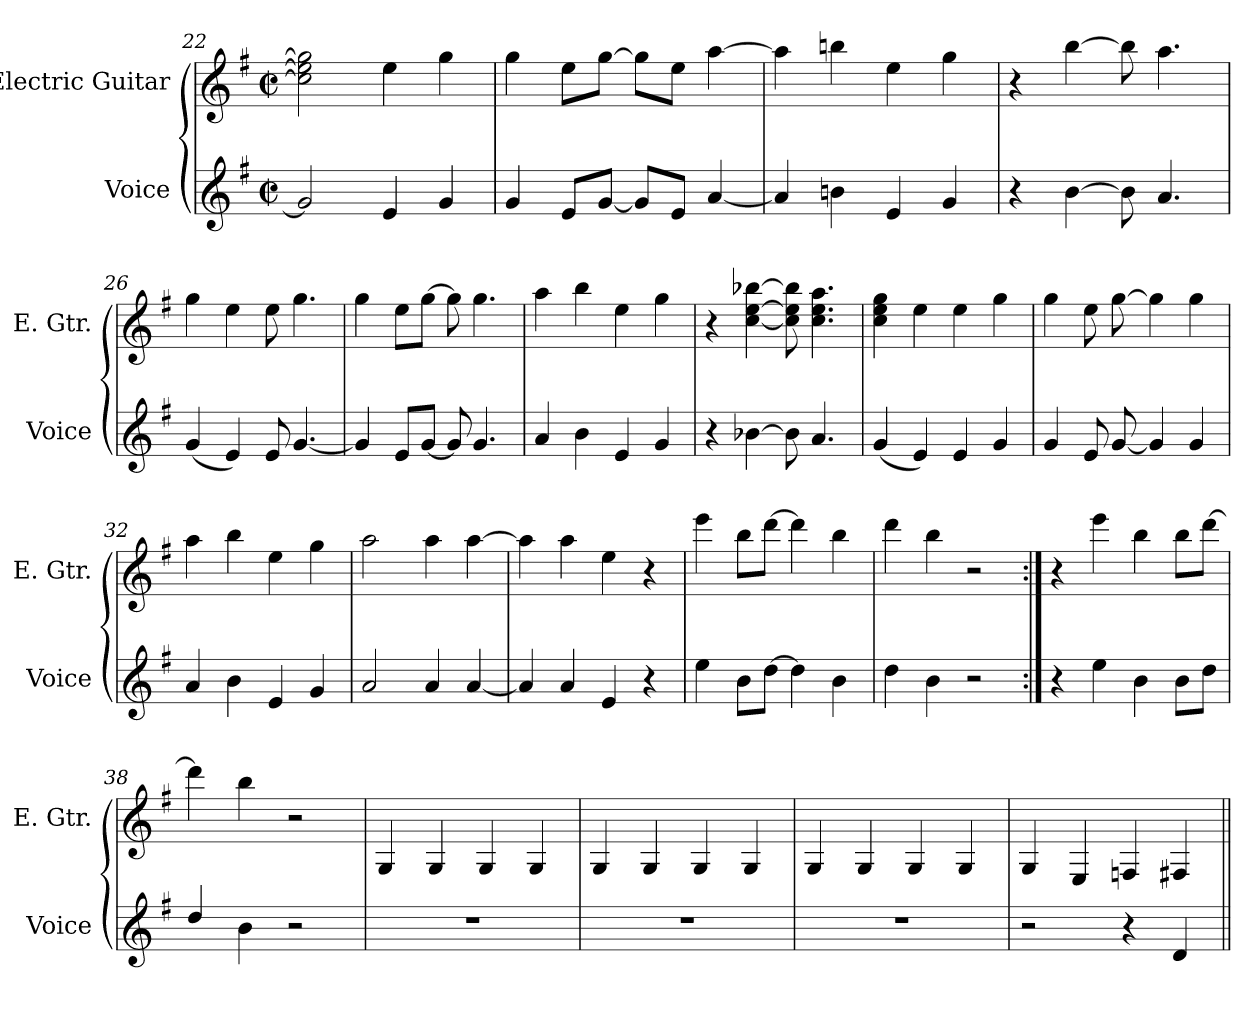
**kern	**kern
*part2	*part1
*staff2	*staff1
*I"Voice	*I"Electric Guitar
*I'Voice	*I'E. Gtr.
*clefG2	*clefG2
*	*ITrd7c12
*k[f#]	*k[f#]
*G:	*G:
*M2/2	*M2/2
*met(c|)	*met(c|)
=22	=22
2gi/]	2ci\] 2ei] 2gi]
4ei/	4ei\
4gi/	4gi\
=23	=23
4gi/	4gi\
8ei/L	8ei\L
[<8gi/J	[>8gi\J
8gi/L]	8gi\L]
8ei/J	8ei\J
[<4ai/	[>4ai\
=24	=24
4ai/]	4ai\]
4bni\	4bni\
4ei/	4ei\
4gi/	4gi\
!!LO:PB:g=z
=25	=25
4r	4r
[>4bi\	[>4bi\
8bi\]	8bi\]
4.ai/	4.ai\
=26	=26
(4gi/	4gi\
4ei/)	4ei\
8ei/	8ei\
[<4.gi/	4.gi\
=27	=27
4gi/]	4gi\
8ei/L	8ei\L
[<8gi/J	[>8gi\J
8gi/]	8gi\]
4.gi/	4.gi\
=28	=28
4ai/	4ai\
4bi\	4bi\
4ei/	4ei\
4gi/	4gi\
!!LO:LB:g=z
=29	=29
4r	4r
[>4b-Xi\	[<4ci\ [>4ei [>4b-Xi
8b-i\]	8ci\] 8ei] 8b-i]
4.ai/	4.ci\ 4.ei 4.ai
=30	=30
(4gi/	4ci\ 4ei 4gi
4ei/)	4ei\
4ei/	4ei\
4gi/	4gi\
=31	=31
4gi/	4gi\
8ei/	8ei\
[<8gi/	[>8gi\
4gi/]	4gi\]
4gi/	4gi\
=32	=32
4ai/	4ai\
4bi\	4bi\
4ei/	4ei\
4gi/	4gi\
!!LO:LB:g=z
=33	=33
2ai/	2ai\
4ai/	4ai\
[<4ai/	[>4ai\
=34	=34
4ai/]	4ai\]
4ai/	4ai\
4ei/	4ei\
4r	4r
=35	=35
4eei\	4eei\
8bi\L	8bi\L
[>8ddi\J	[>8ddi\J
4ddi\]	4ddi\]
4bi\	4bi\
=36	=36
4ddi\	4ddi\
4bi\	4bi\
2r	2r
=37:|!	=37:|!
4r	4r
4eei\	4eei\
4bi\	4bi\
8bi\L	8bi\L
8ddi\J	[>8ddi\J
!!LO:LB:g=z
=38	=38
4ddi/	4ddi\]
4bi\	4bi\
2r	2r
=39	=39
1r	4GGi/
.	4GGi/
.	4GGi/
.	4GGi/
=40	=40
1r	4GGi/
.	4GGi/
.	4GGi/
.	4GGi/
=41	=41
1r	4GGi/
.	4GGi/
.	4GGi/
.	4GGi/
=42	=42
2r	4GGi/
.	4EEi/
4r	4FFni/
4di/	4FF#Xi/
=||	=||
*-	*-
